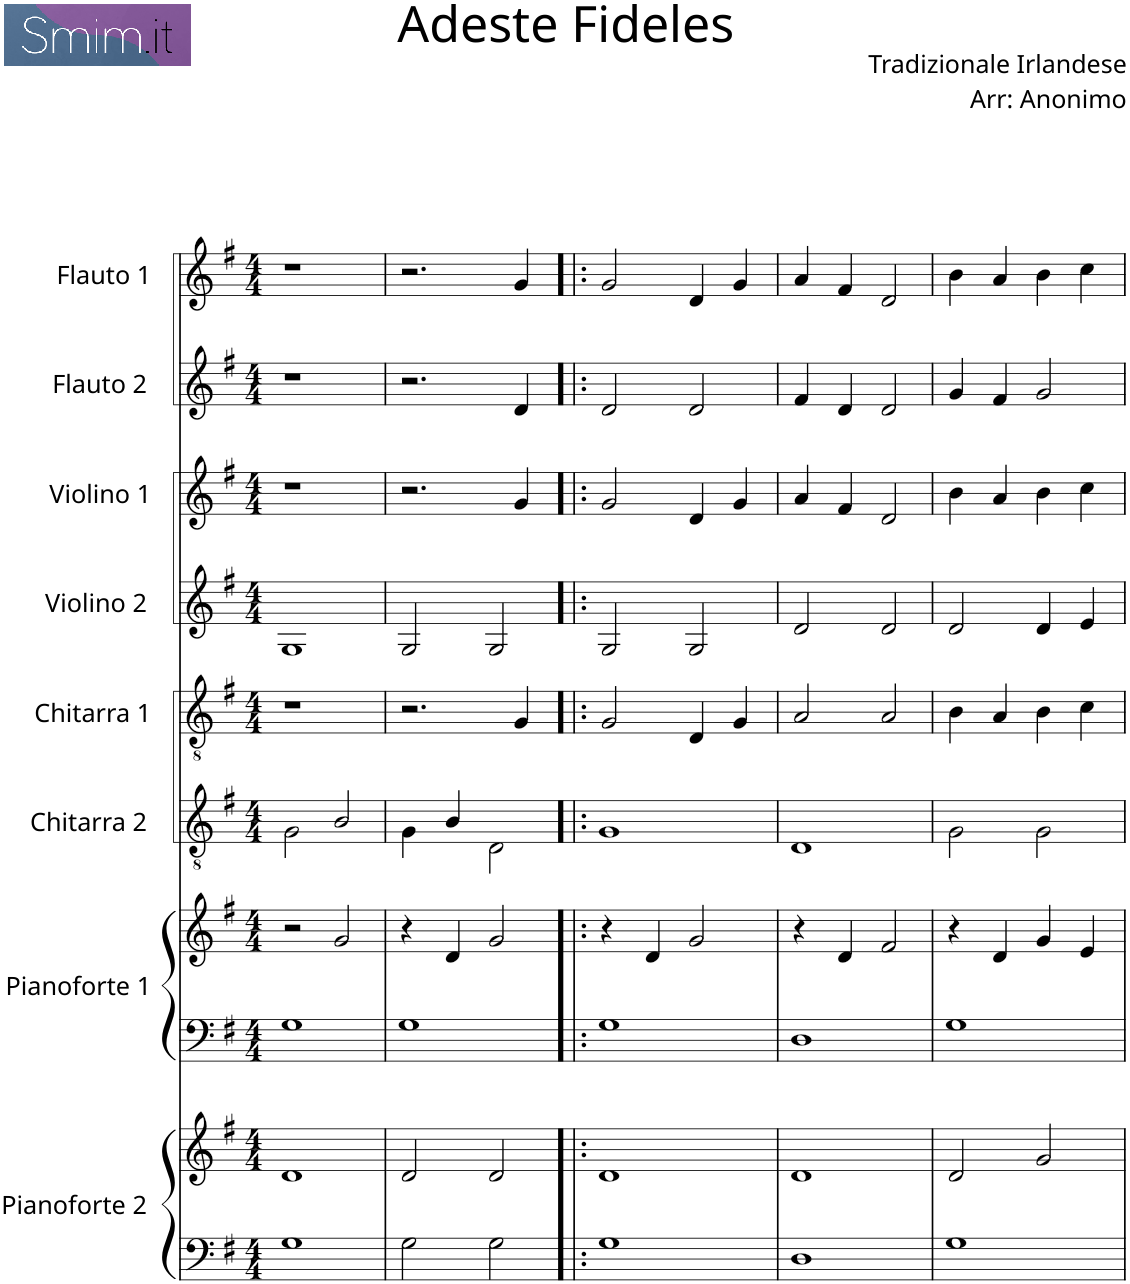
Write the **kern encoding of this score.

**kern	**kern	**kern	**kern	**kern	**kern	**kern	**kern	**kern	**kern
*part8	*part8	*part7	*part7	*part6	*part5	*part4	*part3	*part2	*part1
*staff10	*staff9	*staff8	*staff7	*staff6	*staff5	*staff4	*staff3	*staff2	*staff1
*I"Pianoforte 2	*	*I"Pianoforte 1	*	*I"Chitarra 2	*I"Chitarra 1	*I"Violino 2	*I"Violino 1	*I"Flauto 2	*I"Flauto 1
*I'Pf. 2	*	*I'Pf. 1	*	*I'Chit. 2	*I'Chit. 1	*I'Vl. 2	*I'Vl. 1	*I'Fl. 2	*I'Fl. 1
*clefF4	*clefG2	*clefF4	*clefG2	*clefGv2	*clefGv2	*clefG2	*clefG2	*clefG2	*clefG2
*k[f#]	*k[f#]	*k[f#]	*k[f#]	*k[f#]	*k[f#]	*k[f#]	*k[f#]	*k[f#]	*k[f#]
*M4/4	*M4/4	*M4/4	*M4/4	*M4/4	*M4/4	*M4/4	*M4/4	*M4/4	*M4/4
=1	=1	=1	=1	=1	=1	=1	=1	=1	=1
1G	1d	1G	2r	2G\	1r	1G	1r	1r	1r
.	.	.	2g/	2B/	.	.	.	.	.
=2	=2	=2	=2	=2	=2	=2	=2	=2	=2
2G\	2d/	1G	4r	4G\	2.r	2G/	2.r	2.r	2.r
.	.	.	4d/	4B/	.	.	.	.	.
2G\	2d/	.	2g/	2D\	.	2G/	.	.	.
.	.	.	.	.	4G/	.	4g/	4d/	4g/
=3!|:	=3!|:	=3!|:	=3!|:	=3!|:	=3!|:	=3!|:	=3!|:	=3!|:	=3!|:
1G	1d	1G	4r	1G	2G/	2G/	2g/	2d/	2g/
.	.	.	4d/	.	.	.	.	.	.
.	.	.	2g/	.	4D/	2G/	4d/	2d/	4d/
.	.	.	.	.	4G/	.	4g/	.	4g/
=4	=4	=4	=4	=4	=4	=4	=4	=4	=4
1D	1d	1D	4r	1D	2A/	2d/	4a/	4f#/	4a/
.	.	.	4d/	.	.	.	4f#/	4d/	4f#/
.	.	.	2f#/	.	2A/	2d/	2d/	2d/	2d/
=5	=5	=5	=5	=5	=5	=5	=5	=5	=5
1G	2d/	1G	4r	2G\	4B\	2d/	4b\	4g/	4b\
.	.	.	4d/	.	4A/	.	4a/	4f#/	4a/
.	2g/	.	4g/	2G\	4B\	4d/	4b\	2g/	4b\
.	.	.	4e/	.	4c\	4e/	4cc\	.	4cc\
=	=	=	=	=	=	=	=	=	=
*-	*-	*-	*-	*-	*-	*-	*-	*-	*-
